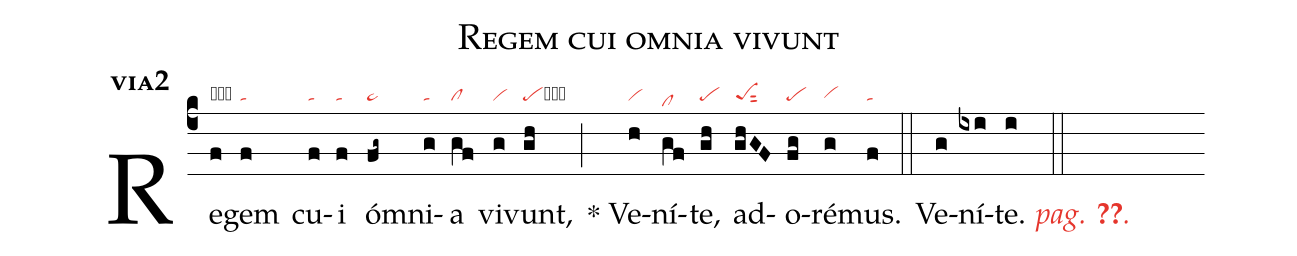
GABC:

name:Regem cui omnia vivunt;
office-part:in;
mode:6a2;
nabc-lines:1;
%%
initial-style: 1;
name: Regem cui omnia vivunt;
mode: 6;
office-part: Invitatorium;
annotation: Inv. ;
annotation: vi a 2;
nabc-lines: 1;
%%
(c4) Re(f|obta)gem(f|ta) cu(f|ta)i(f|ta) ó(fg~|pe~)mni(g|ta)a(gf|cl) vi(g|vi)vunt,(gh|pecb) (;) <sp>*</sp> Ve(h|vi)ní(gf|clhd)te,(gh|pe) ad(ghGF|peSsut2)o(fg|pe)ré(g|vihg)mus.(f|ta) (::) <nlba>Ve(g)ní(ixi)t{e}. <c><i>pag. <v>\pageref{M-ODEFIP}</v>.</i></c></nlba>(i ::)
